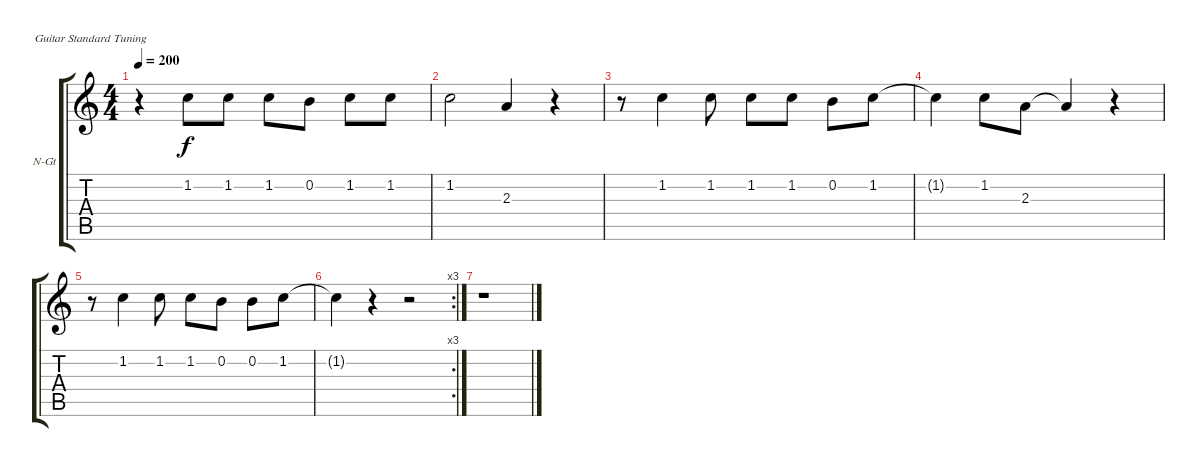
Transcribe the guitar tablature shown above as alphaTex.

\bracketExtendMode groupsimilarinstruments
\firstSystemTrackNameOrientation horizontal
\otherSystemsTrackNameOrientation horizontal
\track ("chant" "N-Gt") {instrument acousticguitarnylon}
\staff {score tabs}
\tuning (E4 B3 G3 D3 A2 E2)
\ts (4 4)
\tempo 200
\clef g2
\ks c
r.4{dy f} 1.2.8 1.2.8 1.2.8 0.2.8 1.2.8 1.2.8 |
1.2.2 2.3.4 r.4 |
r.8 1.2.4 1.2.8 1.2.8 1.2.8 0.2.8 1.2.8 |
1.2{t}.4 1.2.8 2.3.8 2.3{t}.4 r.4 |
r.8 1.2.4 1.2.8 1.2.8 0.2.8 0.2.8 1.2.8 |
\rc 3
1.2{t}.4 r.4 r.2 |
r.1
